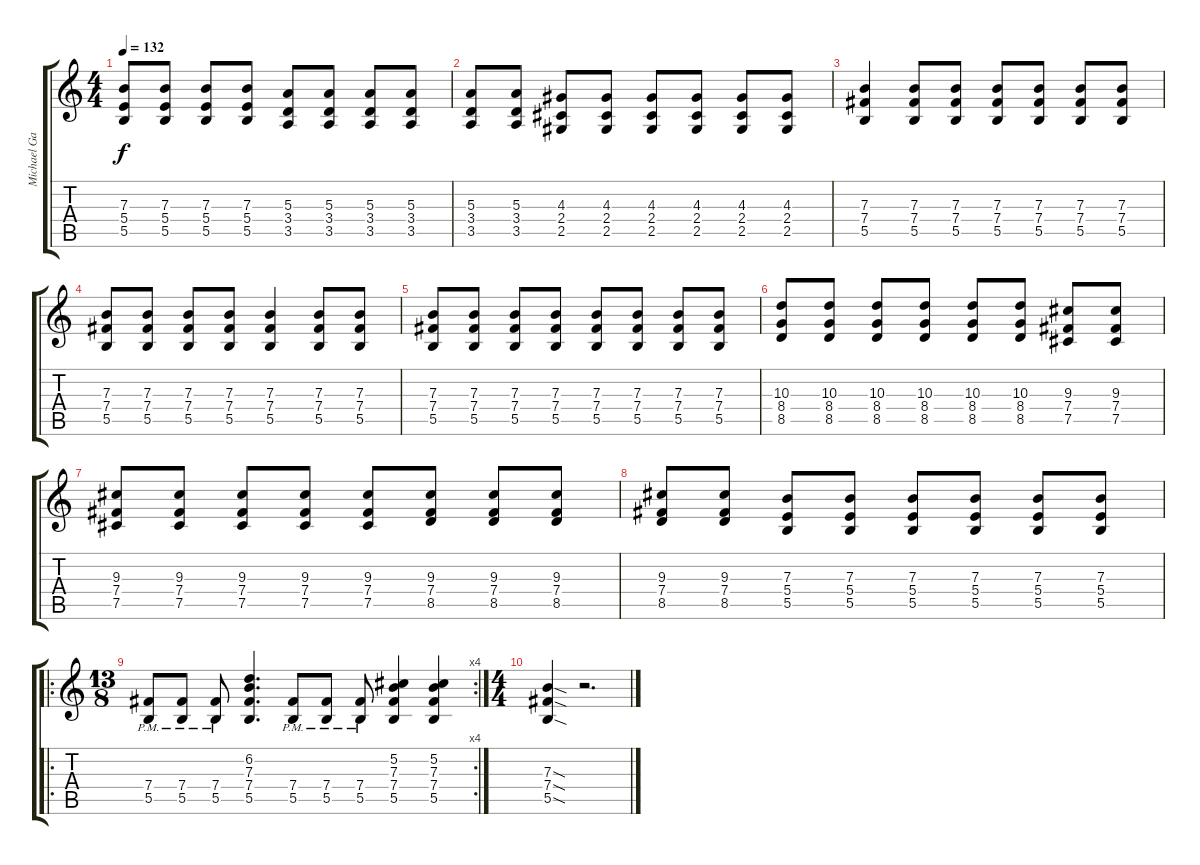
\track ("Michael Gallagher" "Michael Ga") {instrument electricguitarclean}
\staff {score tabs}
\tuning (Db4 Ab3 E3 B2 Gb2 B1) {hide}
\ts (4 4)
\tempo 132
\clef g2
\ks c
(7.3 5.4 5.5).8{dy f} (7.3 5.4 5.5).8 (7.3 5.4 5.5).8 (7.3 5.4 5.5).8 (5.3 3.4 3.5).8 (5.3 3.4 3.5).8 (5.3 3.4 3.5).8 (5.3 3.4 3.5).8 |
(5.3 3.4 3.5).8 (5.3 3.4 3.5).8 (4.3 2.4 2.5).8 (4.3 2.4 2.5).8 (4.3 2.4 2.5).8 (4.3 2.4 2.5).8 (4.3 2.4 2.5).8 (4.3 2.4 2.5).8 |
(7.3 7.4 5.5).4 (7.3 7.4 5.5).8 (7.3 7.4 5.5).8 (7.3 7.4 5.5).8 (7.3 7.4 5.5).8 (7.3 7.4 5.5).8 (7.3 7.4 5.5).8 |
(7.3 7.4 5.5).8 (7.3 7.4 5.5).8 (7.3 7.4 5.5).8 (7.3 7.4 5.5).8 (7.3 7.4 5.5).4 (7.3 7.4 5.5).8 (7.3 7.4 5.5).8 |
(7.3 7.4 5.5).8 (7.3 7.4 5.5).8 (7.3 7.4 5.5).8 (7.3 7.4 5.5).8 (7.3 7.4 5.5).8 (7.3 7.4 5.5).8 (7.3 7.4 5.5).8 (7.3 7.4 5.5).8 |
(10.3 8.4 8.5).8 (10.3 8.4 8.5).8 (10.3 8.4 8.5).8 (10.3 8.4 8.5).8 (10.3 8.4 8.5).8 (10.3 8.4 8.5).8 (9.3 7.4 7.5).8 (9.3 7.4 7.5).8 |
(9.3 7.4 7.5).8 (9.3 7.4 7.5).8 (9.3 7.4 7.5).8 (9.3 7.4 7.5).8 (9.3 7.4 7.5).8 (9.3 7.4 8.5).8 (9.3 7.4 8.5).8 (9.3 7.4 8.5).8 |
(9.3 7.4 8.5).8 (9.3 7.4 8.5).8 (7.3 5.4 5.5).8 (7.3 5.4 5.5).8 (7.3 5.4 5.5).8 (7.3 5.4 5.5).8 (7.3 5.4 5.5).8 (7.3 5.4 5.5).8 |
\ro
\rc 4
\ts (13 8)
(7.4{pm} 5.5{pm}).8 (7.4{pm} 5.5{pm}).8 (7.4{pm} 5.5{pm}).8 (6.2 7.3 7.4 5.5).4{d} (7.4{pm} 5.5{pm}).8 (7.4{pm} 5.5{pm}).8 (7.4{pm} 5.5{pm}).8 (5.2 7.3 7.4 5.5).4 (5.2 7.3 7.4 5.5).4 |
\ts (4 4)
(7.3{sod} 7.4{sod} 5.5{sod}).4 r.2{d}
